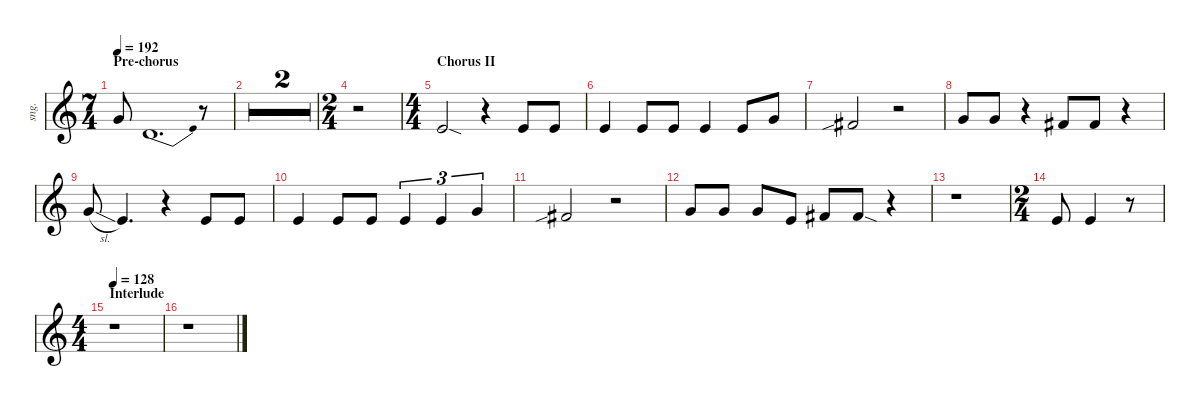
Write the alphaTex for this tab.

\defaultSystemsLayout 4
\hideDynamics
\bracketExtendMode nobrackets
\otherSystemsTrackNameOrientation horizontal
\track ("Singer" "sng.") {defaultSystemsLayout 4 multiBarRest instrument voiceoohs}
\staff {score}
\tuning (E4 B3 G3 D3 A2 E2)
\ts (7 4)
\beaming (8 6 4 4)
\section ("" "Pre-chorus")
\tempo 192
\clef g2
\ks c
8.2.8{dy f beam Up} 3.2{be (bend 0 0 4.2 4)}.1{d beam Up} r.8{beam Up} |
r.1{beam Down} r.2{d beam Down} |
r.1{beam Down} r.2{d beam Down} |
\ts (2 4)
\beaming (8 2 2)
r.2{beam Down} |
\ts (4 4)
\beaming (8 2 2 2 2)
\section ("" "Chorus II")
5.2{sod}.2{beam Up} r.4{beam Up} 5.2.8{beam Up} 5.2.8{beam Up} |
5.2.4{beam Up} 5.2.8{beam Up} 5.2.8{beam Up} 5.2.4{beam Up} 5.2.8{beam Up} 8.2.8{beam Up} |
7.2{sib acc #}.2{beam Up} r.2{beam Up} |
8.2.8{beam Up} 8.2.8{beam Up} r.4{beam Up} 7.2{acc #}.8{beam Up} 7.2{acc #}.8{beam Up} r.4{beam Up} |
8.2{sl}.8{beam Up} 5.2.4{d beam Up} r.4{beam Up} 5.2.8{beam Up} 5.2.8{beam Up} |
5.2.4{beam Up} 5.2.8{beam Up} 5.2.8{beam Up} 5.2.4{tu (3 2) beam Up} 5.2.4{tu (3 2) beam Up} 8.2.4{tu (3 2) beam Up} |
7.2{sib acc #}.2{beam Up} r.2{beam Up} |
8.2.8{beam Up} 8.2.8{beam Up} 8.2.8{beam Up} 5.2.8{beam Up} 7.2{acc #}.8{beam Up} 7.2{sod acc #}.8{beam Up} r.4{beam Up} |
r.1{beam Down} |
\ts (2 4)
\beaming (8 2 2)
5.2.8{beam Up} 5.2.4{beam Up} r.8{beam Up} |
\ts (4 4)
\beaming (8 2 2 2 2)
\section ("" "Interlude")
\tempo 128
r.1{beam Down} |
r.1{beam Down}
